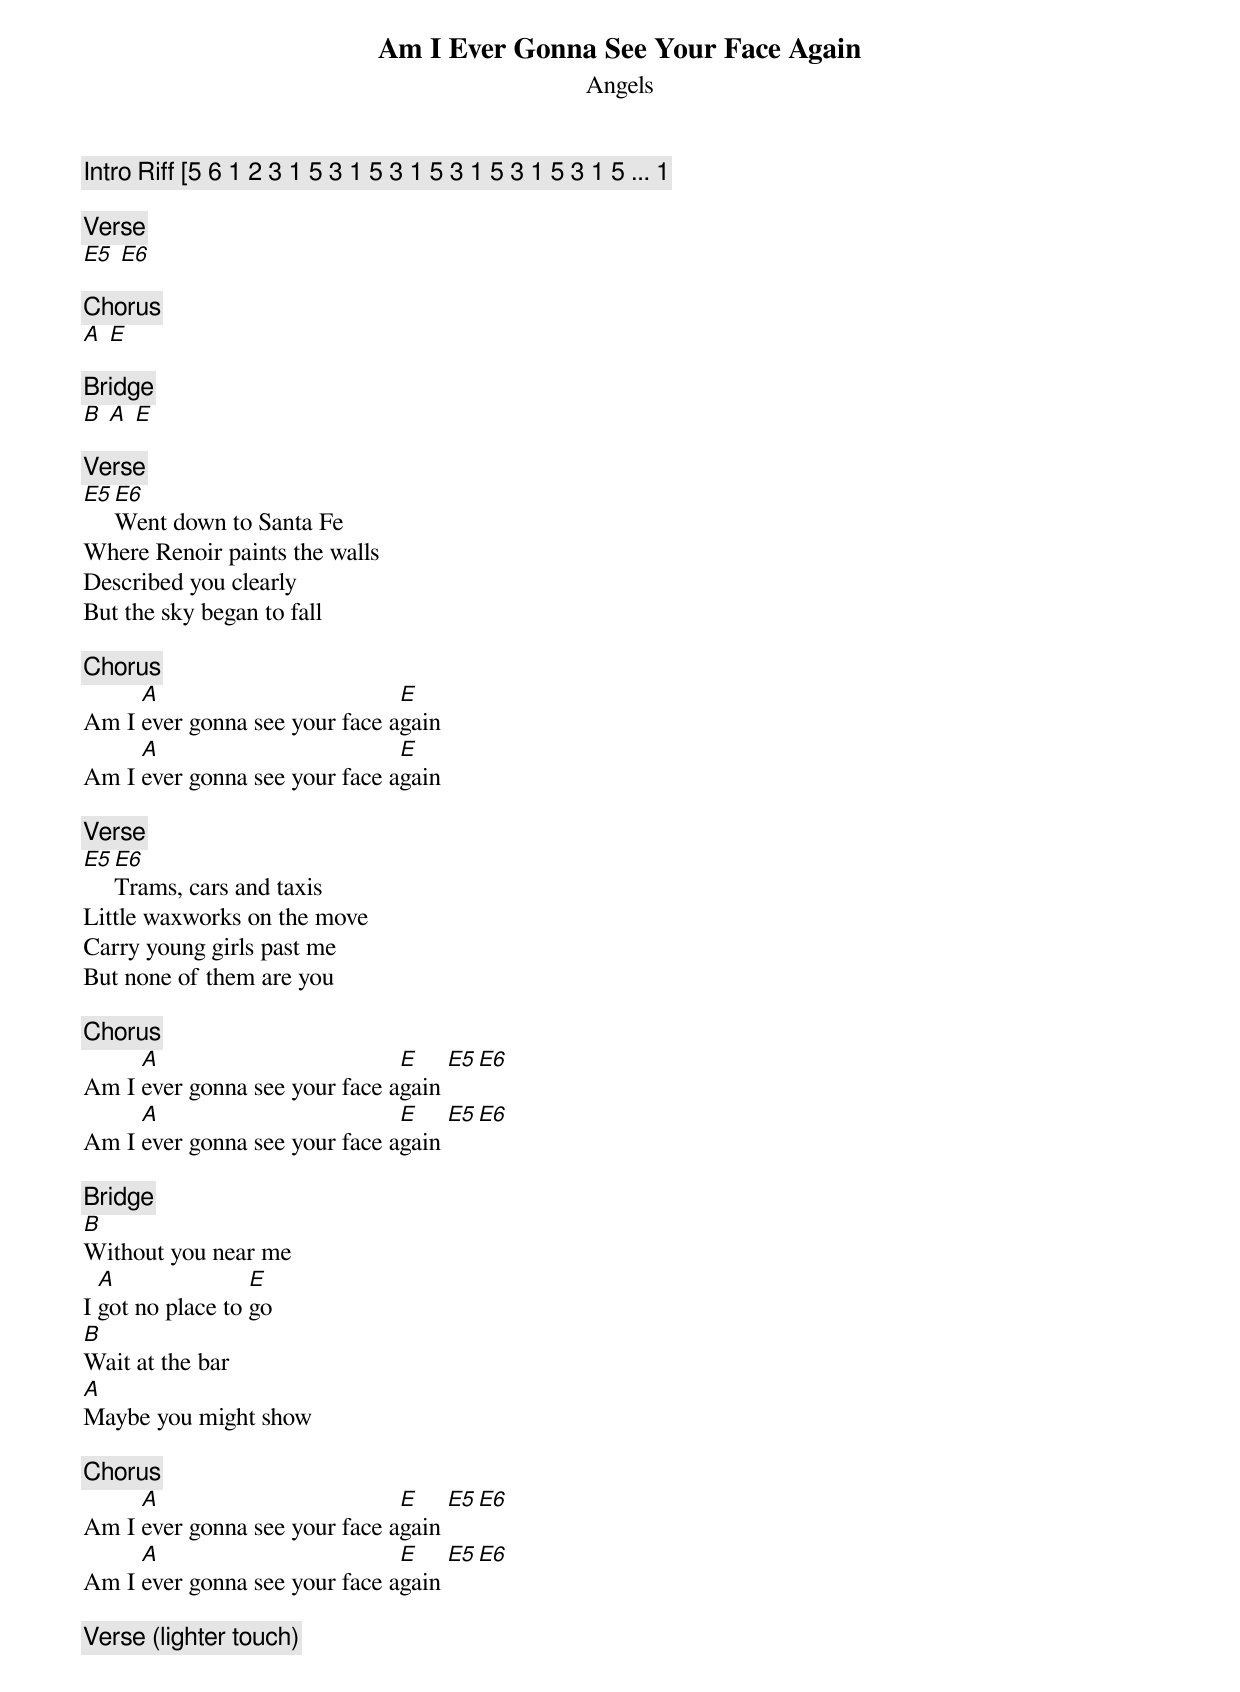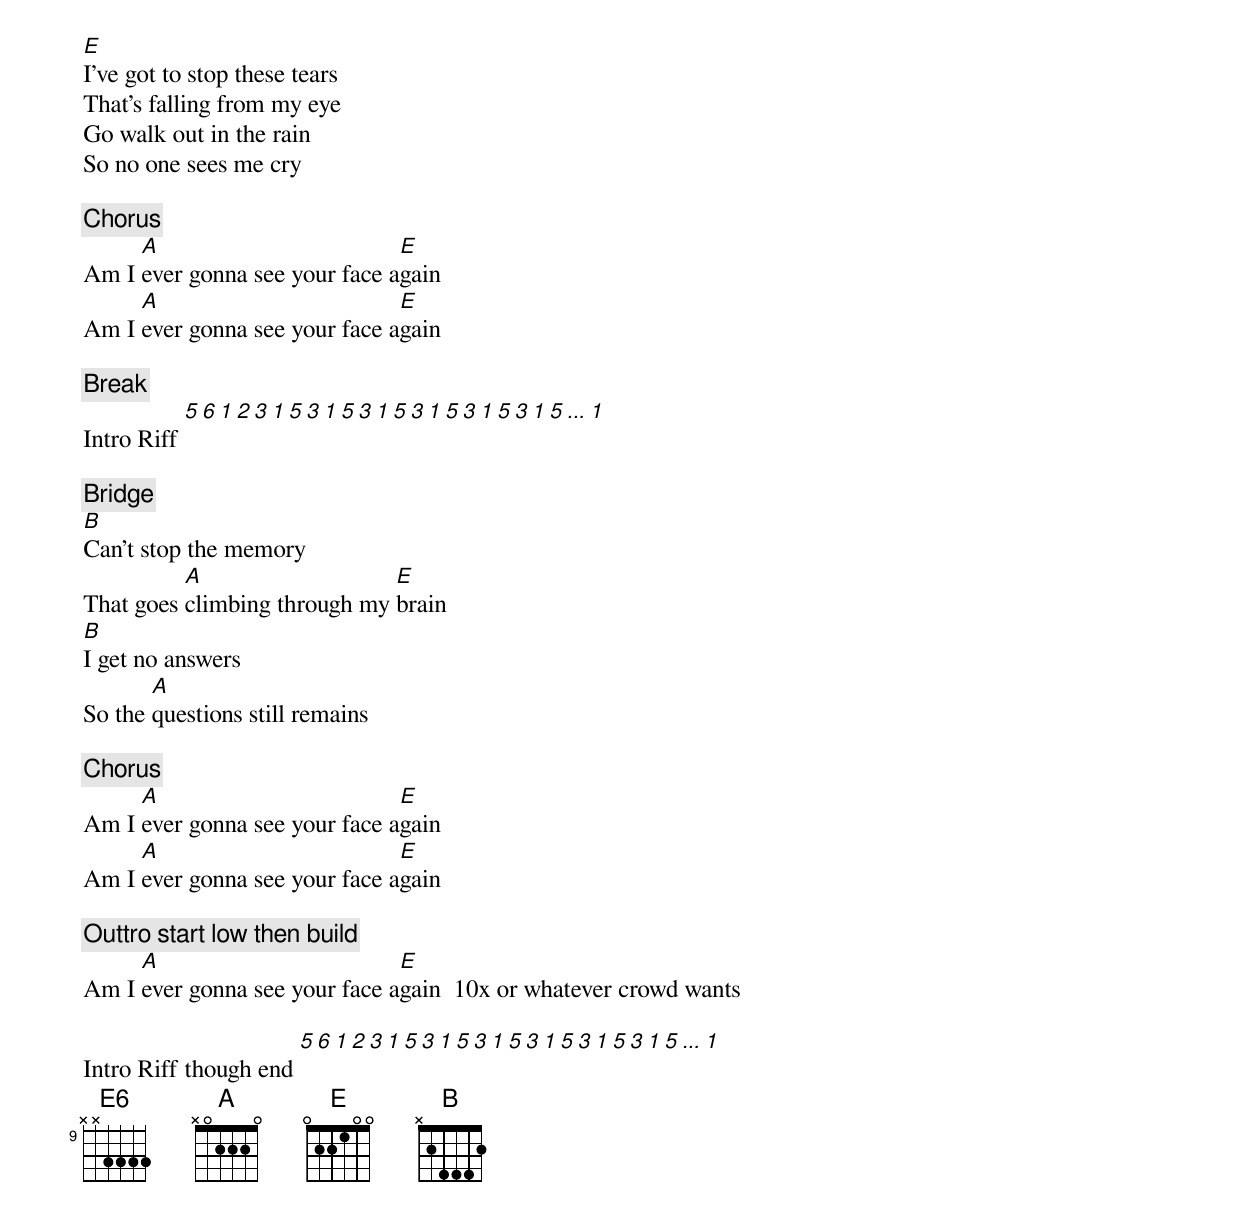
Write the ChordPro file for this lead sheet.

{t: Am I Ever Gonna See Your Face Again}
{st: Angels}
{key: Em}
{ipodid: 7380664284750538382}
{c: Intro Riff [5 6 1 2 3 1 5 3 1 5 3 1 5 3 1 5 3 1 5 3 1 5 ... 1}

{c: Verse}
[E5] [E6]

{c:Chorus}
[A] [E]

{c: Bridge}
[B] [A] [E]

{c: Verse}
[E5][E6]Went down to Santa Fe
Where Renoir paints the walls
Described you clearly
But the sky began to fall

{c: Chorus}
Am I [A]ever gonna see your face a[E]gain
Am I [A]ever gonna see your face a[E]gain

{c: Verse}
[E5][E6]Trams, cars and taxis
Little waxworks on the move
Carry young girls past me
But none of them are you

{c: Chorus}
Am I [A]ever gonna see your face a[E]gain [E5][E6]
Am I [A]ever gonna see your face a[E]gain [E5][E6]

{c: Bridge}
[B]Without you near me
I [A]got no place to [E]go
[B]Wait at the bar
[A]Maybe you might show

{c: Chorus}
Am I [A]ever gonna see your face a[E]gain [E5][E6]
Am I [A]ever gonna see your face a[E]gain [E5][E6]

{c: Verse (lighter touch)}
[E]I've got to stop these tears
That's falling from my eye
Go walk out in the rain
So no one sees me cry

{c: Chorus}
Am I [A]ever gonna see your face a[E]gain
Am I [A]ever gonna see your face a[E]gain

{c:Break}
Intro Riff [5 6 1 2 3 1 5 3 1 5 3 1 5 3 1 5 3 1 5 3 1 5 ... 1]

{c: Bridge}
[B]Can't stop the memory
That goes [A]climbing through my [E]brain
[B]I get no answers
So the [A]questions still remains

{c: Chorus}
Am I [A]ever gonna see your face a[E]gain
Am I [A]ever gonna see your face a[E]gain

{c: Outtro start low then build}
Am I [A]ever gonna see your face a[E]gain  10x or whatever crowd wants

Intro Riff though end [5 6 1 2 3 1 5 3 1 5 3 1 5 3 1 5 3 1 5 3 1 5 ... 1]
